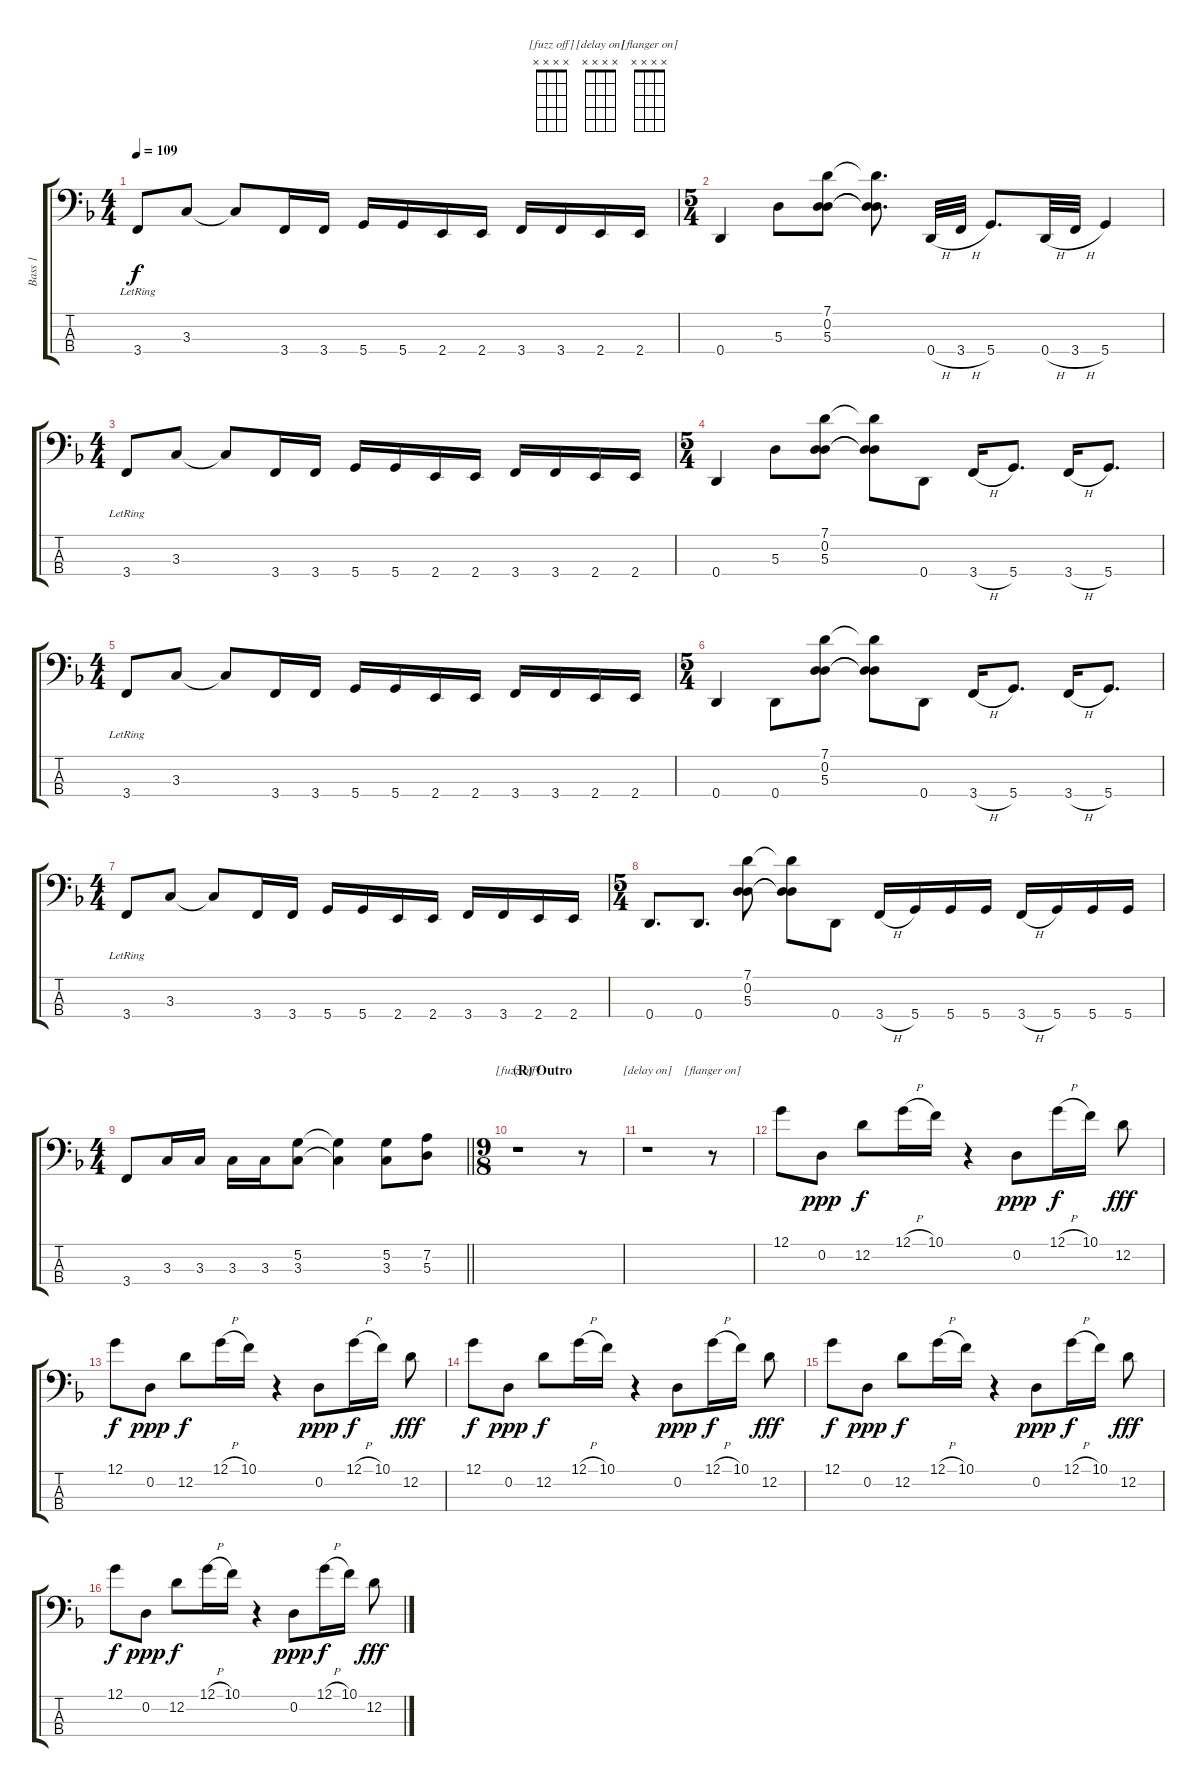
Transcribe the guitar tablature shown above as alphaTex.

\track ("Bass 1" "Bass 1") {instrument electricbasspick}
\staff {score tabs}
\tuning (G2 D2 A1 D1) {hide}
\chord ("[fuzz off]" x x x x)
\chord ("[delay on]" x x x x)
\chord ("[flanger on]" x x x x)
\ts (4 4)
\tempo 109
\clef f4
\ks dminor
3.4{lr}.8{dy f} 3.3.8{beam split} 3.3{t}.8{beam merge} 3.4.16 3.4.16 5.4.16 5.4.16 2.4.16 2.4.16 3.4.16 3.4.16 2.4.16 2.4.16 |
\ts (5 4)
0.4.4 5.3.8 (7.1 0.2 5.3).8 (7.1{t} 0.2{t} 5.3{t}).8{d beam split} 0.4{h}.32 3.4{h}.32 5.4.8{d} 0.4{h}.32 3.4{h}.32 5.4.4 |
\ts (4 4)
3.4{lr}.8 3.3.8 3.3{t}.8 3.4.16 3.4.16 5.4.16 5.4.16 2.4.16 2.4.16 3.4.16 3.4.16 2.4.16 2.4.16 |
\ts (5 4)
0.4.4{beam split} 5.3.8{beam merge} (7.1 0.2 5.3).8{beam split} (7.1{t} 0.2{t} 5.3{t}).8 0.4.8 3.4{h}.16 5.4.8{d} 3.4{h}.16 5.4.8{d} |
\ts (4 4)
3.4{lr}.8 3.3.8{beam split} 3.3{t}.8{beam merge} 3.4.16 3.4.16 5.4.16 5.4.16 2.4.16 2.4.16 3.4.16 3.4.16 2.4.16 2.4.16 |
\ts (5 4)
0.4.4 0.4.8 (7.1 0.2 5.3).8{beam split} (7.1{t} 0.2{t} 5.3{t}).8 0.4.8 3.4{h}.16 5.4.8{d} 3.4{h}.16 5.4.8{d} |
\ts (4 4)
3.4{lr}.8 3.3.8{beam split} 3.3{t}.8{beam merge} 3.4.16 3.4.16 5.4.16 5.4.16 2.4.16 2.4.16 3.4.16 3.4.16 2.4.16 2.4.16 |
\ts (5 4)
0.4.8{d} 0.4.8{d beam split} (7.1 0.2 5.3).8{beam split} (7.1{t} 0.2{t} 5.3{t}).8 0.4.8 3.4{h}.16 5.4.16 5.4.16 5.4.16 3.4{h}.16 5.4.16 5.4.16 5.4.16 |
\ts (4 4)
\barLineRight lightlight
3.4.8 3.3.16 3.3.16 3.3.16 3.3.16 (5.2 3.3).8 (5.2{t} 3.3{t}).4 (5.2 3.3).8 (7.2 5.3).8 |
\ts (9 8)
\section ("" "(R) Outro")
r.1{ch "[fuzz off]"} r.8 |
r.1{ch "[delay on]"} r.8{ch "[flanger on]"} |
12.1.8 0.2.8{dy ppp beam split} 12.2.8{dy f beam merge} 12.1{h}.16 10.1.16 r.4 0.2.8{dy ppp} 12.1{h}.16{dy f beam merge} 10.1.16{beam split} 12.2.8{dy fff} |
12.1.8{dy f} 0.2.8{dy ppp beam split} 12.2.8{dy f beam merge} 12.1{h}.16 10.1.16 r.4 0.2.8{dy ppp} 12.1{h}.16{dy f beam merge} 10.1.16{beam split} 12.2.8{dy fff} |
12.1.8{dy f} 0.2.8{dy ppp beam split} 12.2.8{dy f beam merge} 12.1{h}.16 10.1.16 r.4 0.2.8{dy ppp} 12.1{h}.16{dy f beam merge} 10.1.16{beam split} 12.2.8{dy fff} |
12.1.8{dy f} 0.2.8{dy ppp beam split} 12.2.8{dy f beam merge} 12.1{h}.16 10.1.16 r.4 0.2.8{dy ppp} 12.1{h}.16{dy f beam merge} 10.1.16{beam split} 12.2.8{dy fff} |
12.1.8{dy f} 0.2.8{dy ppp beam split} 12.2.8{dy f beam merge} 12.1{h}.16 10.1.16 r.4 0.2.8{dy ppp} 12.1{h}.16{dy f beam merge} 10.1.16{beam split} 12.2.8{dy fff}
